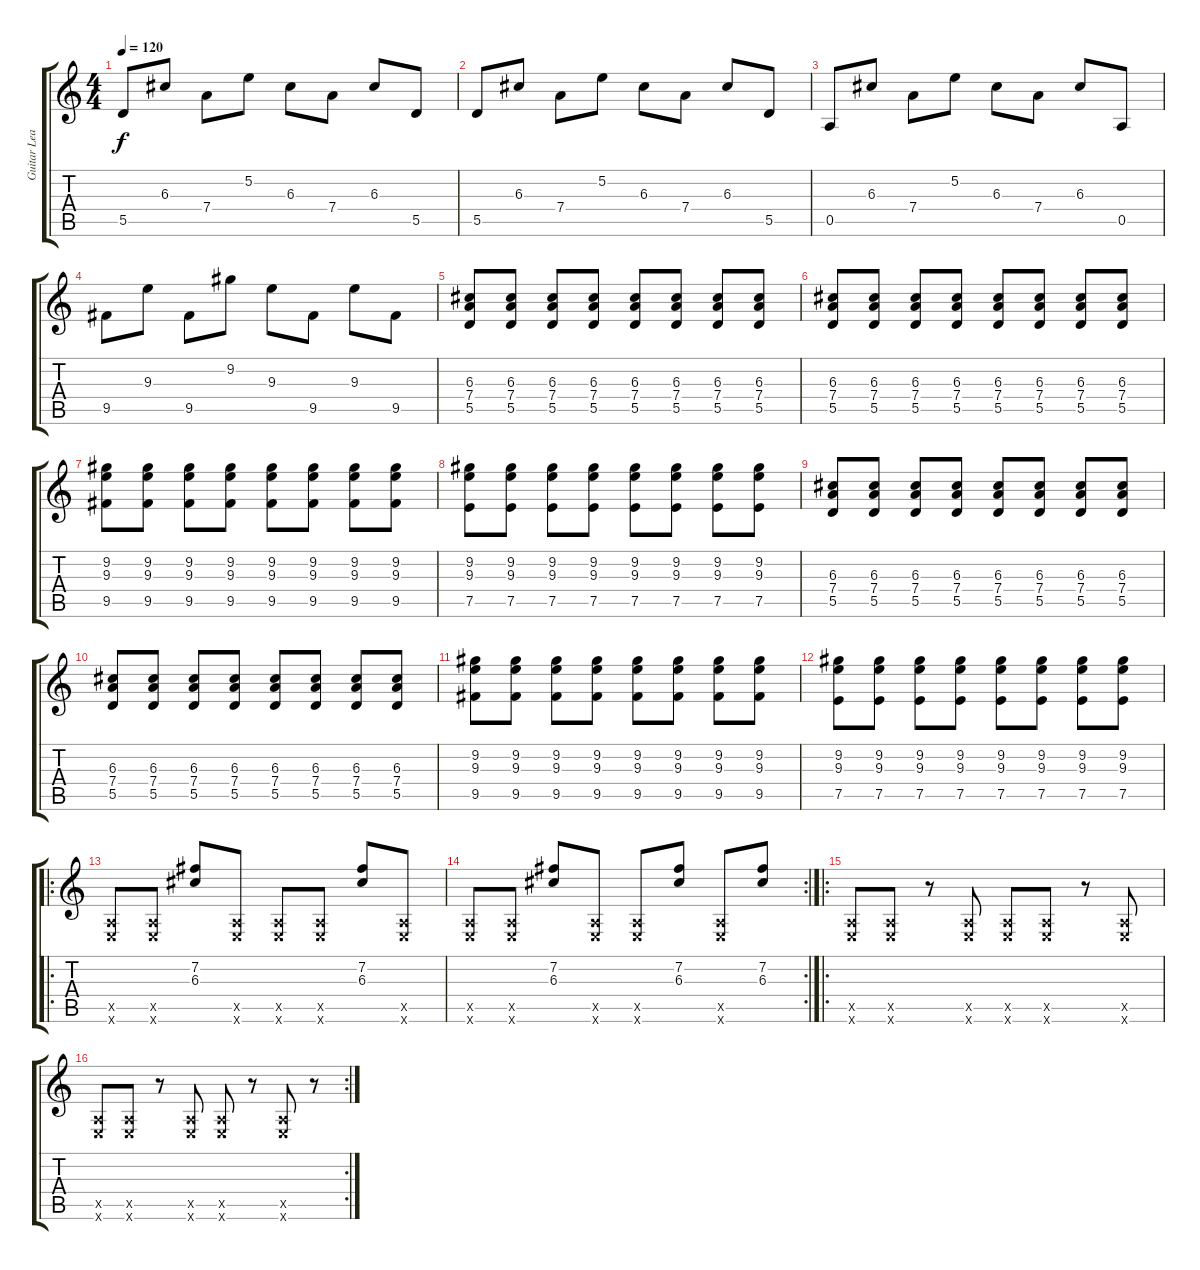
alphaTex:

\track ("Guitar Lead" "Guitar Lea") {instrument distortionguitar}
\staff {score tabs}
\tuning (E4 B3 G3 D3 A2 E2) {hide}
\ts (4 4)
\tempo 120
\clef g2
\ks c
5.5.8{dy f} 6.3.8 7.4.8 5.2.8 6.3.8 7.4.8 6.3.8 5.5.8 |
5.5.8 6.3.8 7.4.8 5.2.8 6.3.8 7.4.8 6.3.8 5.5.8 |
0.5.8 6.3.8 7.4.8 5.2.8 6.3.8 7.4.8 6.3.8 0.5.8 |
9.5.8 9.3.8 9.5.8 9.2.8 9.3.8 9.5.8 9.3.8 9.5.8 |
(6.3 7.4 5.5).8{instrument distortionguitar} (6.3 7.4 5.5).8 (6.3 7.4 5.5).8 (6.3 7.4 5.5).8 (6.3 7.4 5.5).8 (6.3 7.4 5.5).8 (6.3 7.4 5.5).8 (6.3 7.4 5.5).8 |
(6.3 7.4 5.5).8{instrument distortionguitar} (6.3 7.4 5.5).8 (6.3 7.4 5.5).8 (6.3 7.4 5.5).8 (6.3 7.4 5.5).8 (6.3 7.4 5.5).8 (6.3 7.4 5.5).8 (6.3 7.4 5.5).8 |
(9.2 9.3 9.5).8 (9.2 9.3 9.5).8 (9.2 9.3 9.5).8 (9.2 9.3 9.5).8 (9.2 9.3 9.5).8 (9.2 9.3 9.5).8 (9.2 9.3 9.5).8 (9.2 9.3 9.5).8 |
(9.2 9.3 7.5).8 (9.2 9.3 7.5).8 (9.2 9.3 7.5).8 (9.2 9.3 7.5).8 (9.2 9.3 7.5).8 (9.2 9.3 7.5).8 (9.2 9.3 7.5).8 (9.2 9.3 7.5).8 |
(6.3 7.4 5.5).8 (6.3 7.4 5.5).8 (6.3 7.4 5.5).8 (6.3 7.4 5.5).8 (6.3 7.4 5.5).8 (6.3 7.4 5.5).8 (6.3 7.4 5.5).8 (6.3 7.4 5.5).8 |
(6.3 7.4 5.5).8 (6.3 7.4 5.5).8 (6.3 7.4 5.5).8 (6.3 7.4 5.5).8 (6.3 7.4 5.5).8 (6.3 7.4 5.5).8 (6.3 7.4 5.5).8 (6.3 7.4 5.5).8 |
(9.2 9.3 9.5).8 (9.2 9.3 9.5).8 (9.2 9.3 9.5).8 (9.2 9.3 9.5).8 (9.2 9.3 9.5).8 (9.2 9.3 9.5).8 (9.2 9.3 9.5).8 (9.2 9.3 9.5).8 |
(9.2 9.3 7.5).8 (9.2 9.3 7.5).8 (9.2 9.3 7.5).8 (9.2 9.3 7.5).8 (9.2 9.3 7.5).8 (9.2 9.3 7.5).8 (9.2 9.3 7.5).8 (9.2 9.3 7.5).8 |
\ro
(0.5{x} 0.6{x}).8 (0.5{x} 0.6{x}).8 (7.2 6.3).8 (0.5{x} 0.6{x}).8 (0.5{x} 0.6{x}).8 (0.5{x} 0.6{x}).8 (7.2 6.3).8 (0.5{x} 0.6{x}).8 |
\rc 2
(0.5{x} 0.6{x}).8 (0.5{x} 0.6{x}).8 (7.2 6.3).8 (0.5{x} 0.6{x}).8 (0.5{x} 0.6{x}).8 (7.2 6.3).8 (0.5{x} 0.6{x}).8 (7.2 6.3).8 |
\ro
(0.5{x} 0.6{x}).8 (0.5{x} 0.6{x}).8 r.8 (0.5{x} 0.6{x}).8 (0.5{x} 0.6{x}).8 (0.5{x} 0.6{x}).8 r.8 (0.5{x} 0.6{x}).8 |
\rc 2
(0.5{x} 0.6{x}).8 (0.5{x} 0.6{x}).8 r.8 (0.5{x} 0.6{x}).8 (0.5{x} 0.6{x}).8 r.8 (0.5{x} 0.6{x}).8 r.8
